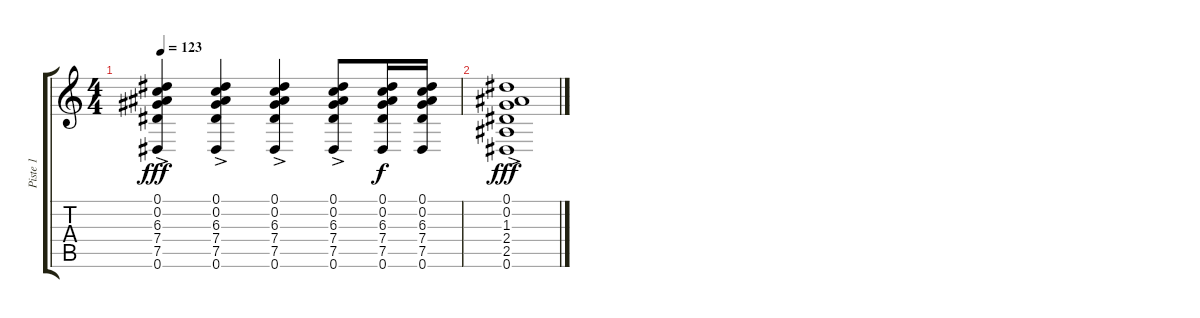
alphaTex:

\track ("Piste 1" "Piste 1") {instrument acousticguitarsteel}
\staff {score tabs}
\tuning (Eb4 Bb3 Gb3 Db3 Ab2 Eb2) {hide}
\ts (4 4)
\tempo 123
\clef g2
\ks c
(0.1{ac} 0.2{ac} 6.3{ac} 7.4{ac} 7.5{ac} 0.6{ac}).4{dy fff} (0.1{ac} 0.2{ac} 6.3{ac} 7.4{ac} 7.5{ac} 0.6{ac}).4 (0.1{ac} 0.2{ac} 6.3{ac} 7.4{ac} 7.5{ac} 0.6{ac}).4 (0.1{ac} 0.2{ac} 6.3{ac} 7.4{ac} 7.5{ac} 0.6{ac}).8 (0.1 0.2 6.3 7.4 7.5 0.6).16{dy f} (0.1 0.2 6.3 7.4 7.5 0.6).16 |
(0.1{ac} 0.2{ac} 1.3{ac} 2.4{ac} 2.5{ac} 0.6).1{dy fff}
